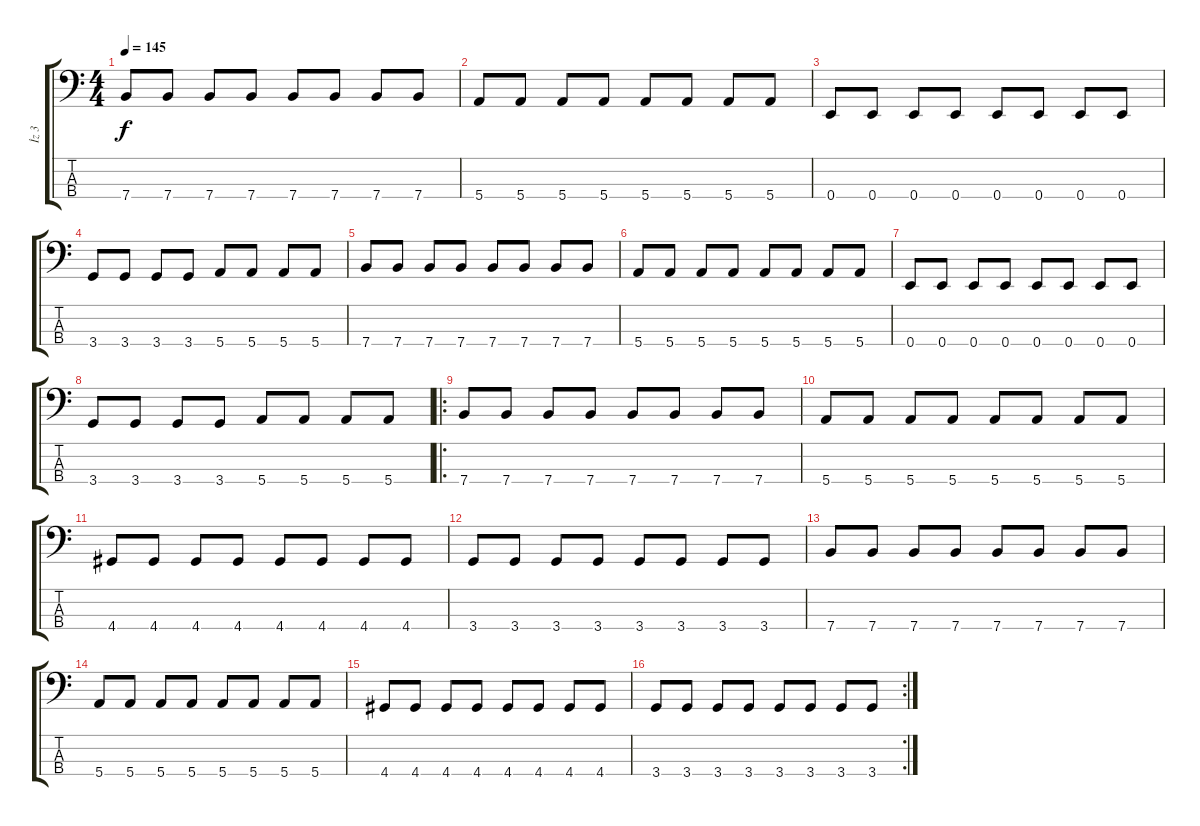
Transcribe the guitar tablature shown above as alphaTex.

\track ("İz 3" "İz 3") {instrument electricbassfinger}
\staff {score tabs}
\tuning (G2 D2 A1 E1) {hide}
\ts (4 4)
\tempo 145
\clef f4
\ks c
7.4.8{dy f} 7.4.8 7.4.8 7.4.8 7.4.8 7.4.8 7.4.8 7.4.8 |
5.4.8 5.4.8 5.4.8 5.4.8 5.4.8 5.4.8 5.4.8 5.4.8 |
0.4.8 0.4.8 0.4.8 0.4.8 0.4.8 0.4.8 0.4.8 0.4.8 |
3.4.8 3.4.8 3.4.8 3.4.8 5.4.8 5.4.8 5.4.8 5.4.8 |
7.4.8 7.4.8 7.4.8 7.4.8 7.4.8 7.4.8 7.4.8 7.4.8 |
5.4.8 5.4.8 5.4.8 5.4.8 5.4.8 5.4.8 5.4.8 5.4.8 |
0.4.8 0.4.8 0.4.8 0.4.8 0.4.8 0.4.8 0.4.8 0.4.8 |
3.4.8 3.4.8 3.4.8 3.4.8 5.4.8 5.4.8 5.4.8 5.4.8 |
\ro
7.4.8 7.4.8 7.4.8 7.4.8 7.4.8 7.4.8 7.4.8 7.4.8 |
5.4.8 5.4.8 5.4.8 5.4.8 5.4.8 5.4.8 5.4.8 5.4.8 |
4.4.8 4.4.8 4.4.8 4.4.8 4.4.8 4.4.8 4.4.8 4.4.8 |
3.4.8 3.4.8 3.4.8 3.4.8 3.4.8 3.4.8 3.4.8 3.4.8 |
7.4.8 7.4.8 7.4.8 7.4.8 7.4.8 7.4.8 7.4.8 7.4.8 |
5.4.8 5.4.8 5.4.8 5.4.8 5.4.8 5.4.8 5.4.8 5.4.8 |
4.4.8 4.4.8 4.4.8 4.4.8 4.4.8 4.4.8 4.4.8 4.4.8 |
\rc 2
3.4.8 3.4.8 3.4.8 3.4.8 3.4.8 3.4.8 3.4.8 3.4.8
